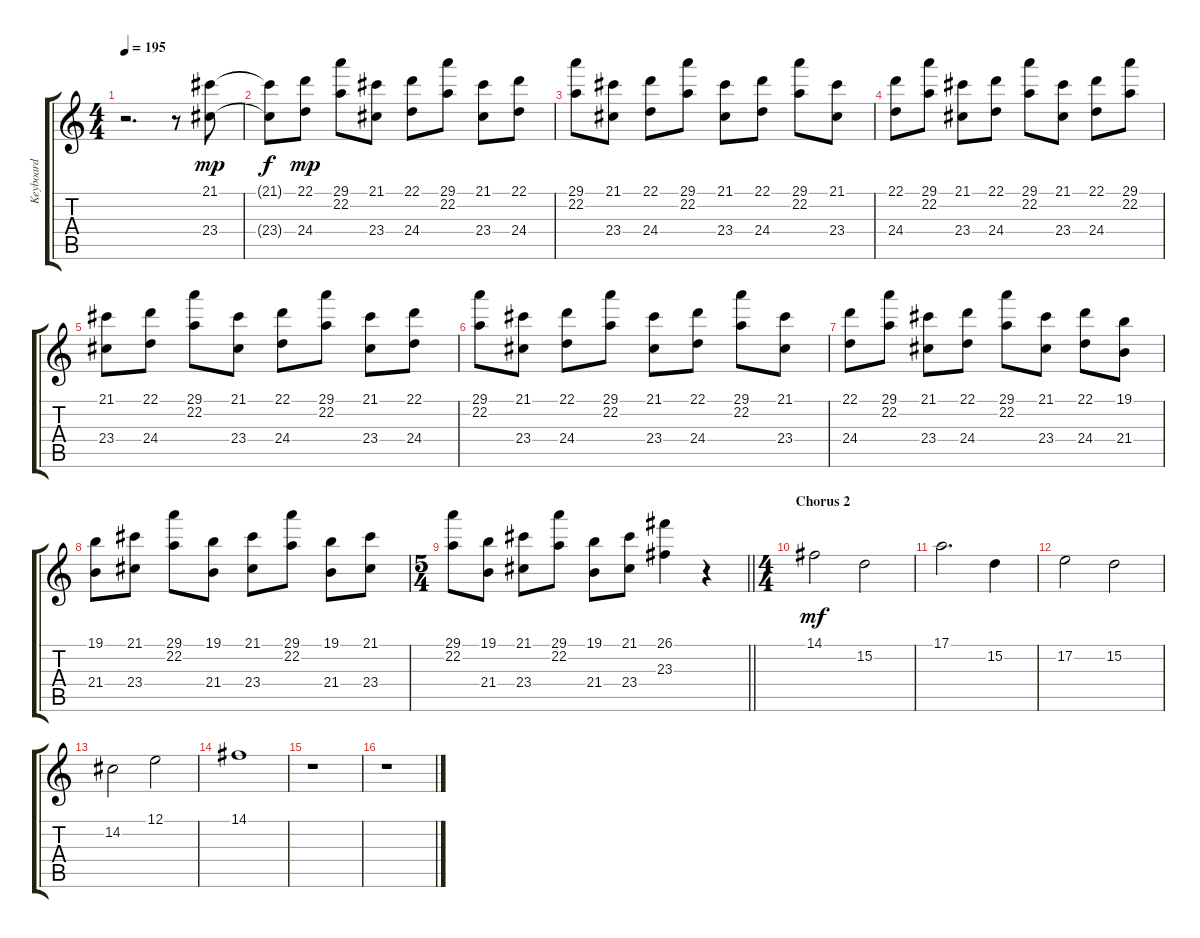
\track ("Keyboard" "Keyboard") {instrument musicbox}
\staff {score tabs}
\tuning (E4 B3 G3 D3 A2 E2) {hide}
\ts (4 4)
\tempo 195
\clef g2
\ks c
r.2{d dy mf} r.8 (21.1 23.4).8{dy mp volume 12 balance 14 instrument banjo} |
(21.1{t} 23.4{t}).8{dy f} (22.1 24.4).8{dy mp} (29.1 22.2).8 (21.1 23.4).8 (22.1 24.4).8 (29.1 22.2).8 (21.1 23.4).8 (22.1 24.4).8 |
(29.1 22.2).8 (21.1 23.4).8 (22.1 24.4).8 (29.1 22.2).8 (21.1 23.4).8 (22.1 24.4).8 (29.1 22.2).8 (21.1 23.4).8 |
(22.1 24.4).8 (29.1 22.2).8 (21.1 23.4).8 (22.1 24.4).8 (29.1 22.2).8 (21.1 23.4).8 (22.1 24.4).8 (29.1 22.2).8 |
(21.1 23.4).8 (22.1 24.4).8 (29.1 22.2).8 (21.1 23.4).8 (22.1 24.4).8 (29.1 22.2).8 (21.1 23.4).8 (22.1 24.4).8 |
(29.1 22.2).8 (21.1 23.4).8 (22.1 24.4).8 (29.1 22.2).8 (21.1 23.4).8 (22.1 24.4).8 (29.1 22.2).8 (21.1 23.4).8 |
(22.1 24.4).8 (29.1 22.2).8 (21.1 23.4).8 (22.1 24.4).8 (29.1 22.2).8 (21.1 23.4).8 (22.1 24.4).8 (19.1 21.4).8 |
(19.1 21.4).8 (21.1 23.4).8 (29.1 22.2).8 (19.1 21.4).8 (21.1 23.4).8 (29.1 22.2).8 (19.1 21.4).8 (21.1 23.4).8 |
\ts (5 4)
\barLineRight lightlight
(29.1 22.2).8 (19.1 21.4).8 (21.1 23.4).8 (29.1 22.2).8 (19.1 21.4).8 (21.1 23.4).8 (26.1 23.3).4 r.4 |
\ts (4 4)
\section ("" "Chorus 2")
14.1.2{dy mf instrument glockenspiel} 15.2.2 |
17.1.2{d} 15.2.4 |
17.2.2 15.2.2 |
14.2.2 12.1.2 |
14.1.1 |
r.1 |
r.1
